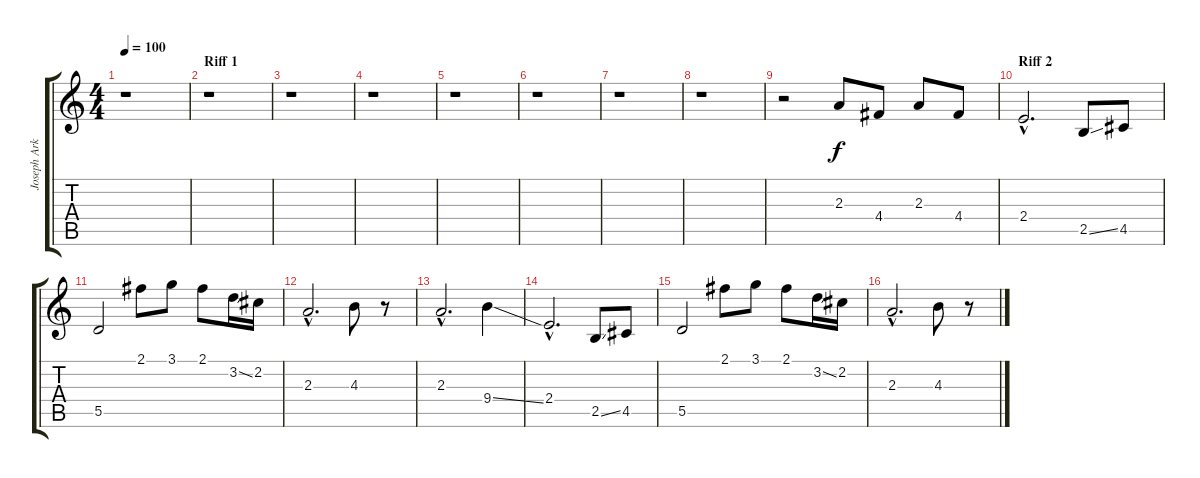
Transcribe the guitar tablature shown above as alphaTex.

\track ("Joseph Arkansas" "Joseph Ark") {instrument acousticguitarsteel}
\staff {score tabs}
\tuning (E4 B3 G3 D3 A2 E2) {hide}
\ts (4 4)
\tempo 100
\clef g2
\ks c
r.1{dy mf} |
\section ("" "Riff 1")
r.1 |
r.1 |
r.1 |
r.1 |
r.1 |
r.1 |
r.1 |
r.2 2.3.8{dy f} 4.4.8 2.3.8 4.4.8 |
\section ("" "Riff 2")
2.4{hac}.2{d} 2.5{ss}.8 4.5.8 |
5.5.2 2.1.8 3.1.8 2.1.8 3.2{ss}.16 2.2.16 |
2.3{hac}.2{d} 4.3.8 r.8 |
2.3{hac}.2{d} 9.4{ss}.4 |
2.4{hac}.2{d} 2.5{ss}.8 4.5.8 |
5.5.2 2.1.8 3.1.8 2.1.8 3.2{ss}.16 2.2.16 |
2.3{hac}.2{d} 4.3.8 r.8
